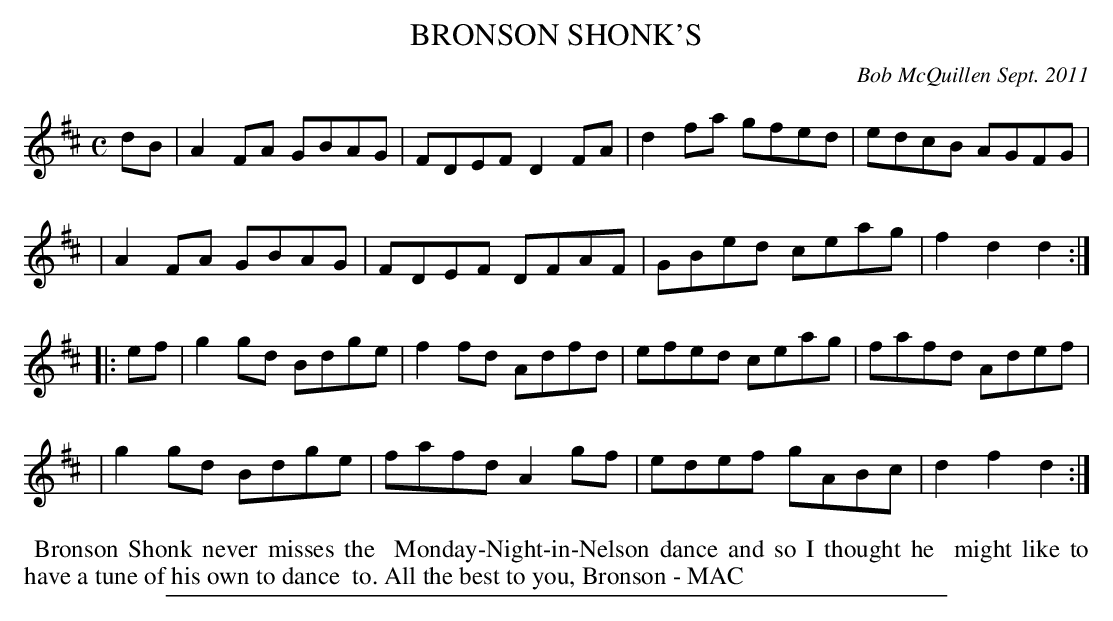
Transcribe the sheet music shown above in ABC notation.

X:1
T: BRONSON SHONK'S
C: Bob McQuillen Sept. 2011
M: C
L: 1/8
K: D
dB \
| A2FA GBAG | FDEF D2FA | d2fa gfed | edcB AGFG |
| A2FA GBAG | FDEF DFAF | GBed ceag | f2d2 d2 :|
|: ef \
| g2gd Bdge | f2fd Adfd | efed ceag | fafd Adef |
| g2gd Bdge | fafd A2gf | edef gABc | d2f2 d2 :|
